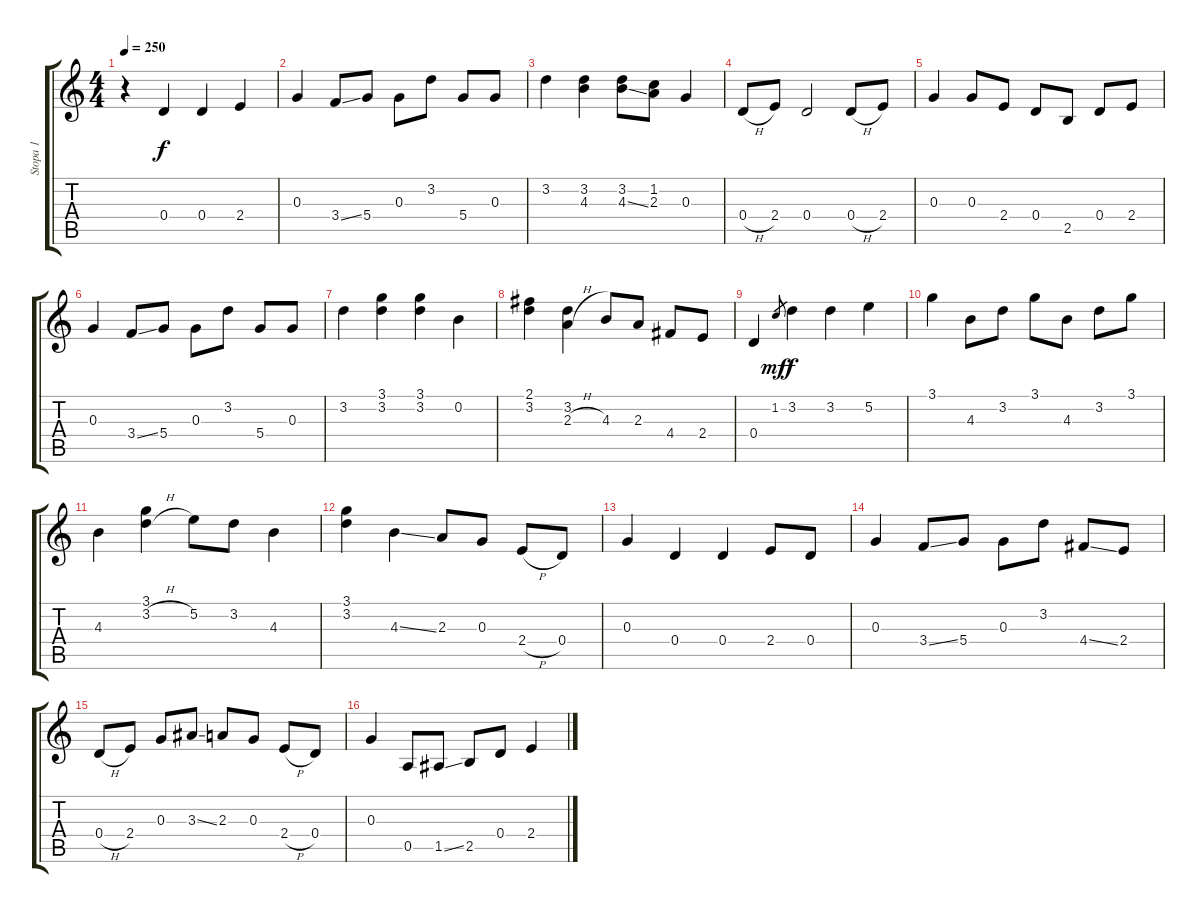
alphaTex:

\track ("Stopa 1" "Stopa 1") {instrument acousticguitarnylon}
\staff {score tabs}
\tuning (E4 B3 G3 D3 A2 E2) {hide}
\ts (4 4)
\tempo 250
\clef g2
\ks c
r.4{dy f instrument acousticguitarnylon} 0.4.4 0.4.4 2.4.4 |
0.3.4 3.4{ss}.8 5.4.8 0.3.8 3.2.8 5.4.8 0.3.8 |
3.2.4 (3.2 4.3).4 (3.2 4.3{ss}).8 (1.2 2.3).8 0.3.4 |
0.4{h}.8 2.4.8 0.4.2 0.4{h}.8 2.4.8 |
0.3.4 0.3.8 2.4.8 0.4.8 2.5.8 0.4.8 2.4.8 |
0.3.4 3.4{ss}.8 5.4.8 0.3.8 3.2.8 5.4.8 0.3.8 |
3.2.4 (3.1 3.2).4 (3.1 3.2).4 0.2.4 |
(2.1 3.2).4 (3.2 2.3{h}).4 4.3.8 2.3.8 4.4.8 2.4.8 |
0.4.4 1.2.8{gr dy mf} 3.2.4{dy f} 3.2.4 5.2.4 |
3.1.4 4.3.8 3.2.8 3.1.8 4.3.8 3.2.8 3.1.8 |
4.3.4 (3.1 3.2{h}).4 5.2.8 3.2.8 4.3.4 |
(3.1 3.2).4 4.3{ss}.4 2.3.8 0.3.8 2.4{h}.8 0.4.8 |
0.3.4 0.4.4 0.4.4 2.4.8 0.4.8 |
0.3.4 3.4{ss}.8 5.4.8 0.3.8 3.2.8 4.4{ss}.8 2.4.8 |
0.4{h}.8 2.4.8 0.3.8 3.3{ss}.8 2.3.8 0.3.8 2.4{h}.8 0.4.8 |
0.3.4 0.5.8 1.5{ss}.8 2.5.8 0.4.8 2.4.4
